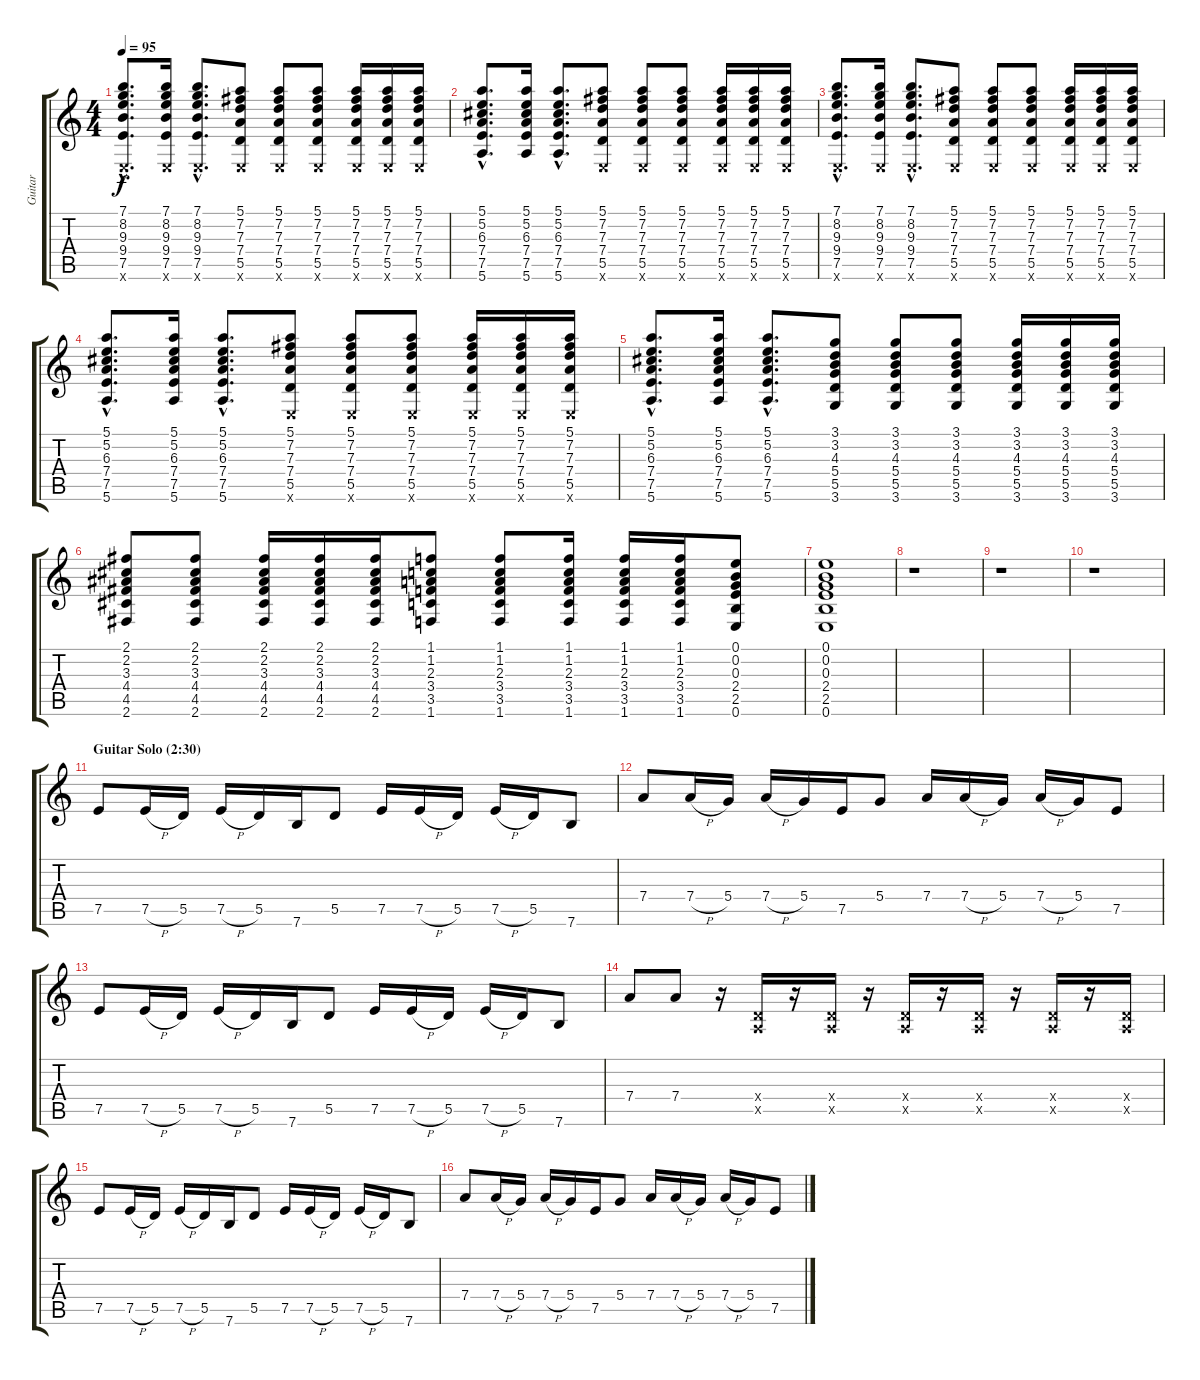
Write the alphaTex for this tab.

\track ("Guitar" "Guitar") {instrument acousticguitarnylon}
\staff {score tabs}
\tuning (E4 B3 G3 D3 A2 E2) {hide}
\ts (4 4)
\tempo 95
\clef g2
\ks c
(7.1{hac} 8.2{hac} 9.3{hac} 9.4{hac} 7.5{hac} 0.6{hac x}).8{d dy f} (7.1 8.2 9.3 9.4 7.5 0.6{x}).16 (7.1{hac} 8.2{hac} 9.3{hac} 9.4{hac} 7.5{hac} 0.6{hac x}).8{d} (5.1 7.2 7.3 7.4 5.5 0.6{x}).8 (5.1 7.2 7.3 7.4 5.5 0.6{x}).8 (5.1 7.2 7.3 7.4 5.5 0.6{x}).8 (5.1 7.2 7.3 7.4 5.5 0.6{x}).16 (5.1 7.2 7.3 7.4 5.5 0.6{x}).16 (5.1 7.2 7.3 7.4 5.5 0.6{x}).16 |
(5.1{hac} 5.2{hac} 6.3{hac} 7.4{hac} 7.5{hac} 5.6{hac}).8{d} (5.1 5.2 6.3 7.4 7.5 5.6).16 (5.1{hac} 5.2{hac} 6.3{hac} 7.4{hac} 7.5{hac} 5.6{hac}).8{d} (5.1 7.2 7.3 7.4 5.5 0.6{x}).8 (5.1 7.2 7.3 7.4 5.5 0.6{x}).8 (5.1 7.2 7.3 7.4 5.5 0.6{x}).8 (5.1 7.2 7.3 7.4 5.5 0.6{x}).16 (5.1 7.2 7.3 7.4 5.5 0.6{x}).16 (5.1 7.2 7.3 7.4 5.5 0.6{x}).16 |
(7.1{hac} 8.2{hac} 9.3{hac} 9.4{hac} 7.5{hac} 0.6{hac x}).8{d} (7.1 8.2 9.3 9.4 7.5 0.6{x}).16 (7.1{hac} 8.2{hac} 9.3{hac} 9.4{hac} 7.5{hac} 0.6{hac x}).8{d} (5.1 7.2 7.3 7.4 5.5 0.6{x}).8 (5.1 7.2 7.3 7.4 5.5 0.6{x}).8 (5.1 7.2 7.3 7.4 5.5 0.6{x}).8 (5.1 7.2 7.3 7.4 5.5 0.6{x}).16 (5.1 7.2 7.3 7.4 5.5 0.6{x}).16 (5.1 7.2 7.3 7.4 5.5 0.6{x}).16 |
(5.1{hac} 5.2{hac} 6.3{hac} 7.4{hac} 7.5{hac} 5.6{hac}).8{d} (5.1 5.2 6.3 7.4 7.5 5.6).16 (5.1{hac} 5.2{hac} 6.3{hac} 7.4{hac} 7.5{hac} 5.6{hac}).8{d} (5.1 7.2 7.3 7.4 5.5 0.6{x}).8 (5.1 7.2 7.3 7.4 5.5 0.6{x}).8 (5.1 7.2 7.3 7.4 5.5 0.6{x}).8 (5.1 7.2 7.3 7.4 5.5 0.6{x}).16 (5.1 7.2 7.3 7.4 5.5 0.6{x}).16 (5.1 7.2 7.3 7.4 5.5 0.6{x}).16 |
(5.1{hac} 5.2{hac} 6.3{hac} 7.4{hac} 7.5{hac} 5.6{hac}).8{d} (5.1 5.2 6.3 7.4 7.5 5.6).16 (5.1{hac} 5.2{hac} 6.3{hac} 7.4{hac} 7.5{hac} 5.6{hac}).8{d} (3.1 3.2 4.3 5.4 5.5 3.6).8 (3.1 3.2 4.3 5.4 5.5 3.6).8 (3.1 3.2 4.3 5.4 5.5 3.6).8 (3.1 3.2 4.3 5.4 5.5 3.6).16 (3.1 3.2 4.3 5.4 5.5 3.6).16 (3.1 3.2 4.3 5.4 5.5 3.6).16 |
(2.1 2.2 3.3 4.4 4.5 2.6).8 (2.1 2.2 3.3 4.4 4.5 2.6).8 (2.1 2.2 3.3 4.4 4.5 2.6).16 (2.1 2.2 3.3 4.4 4.5 2.6).16 (2.1 2.2 3.3 4.4 4.5 2.6).16 (1.1 1.2 2.3 3.4 3.5 1.6).8 (1.1 1.2 2.3 3.4 3.5 1.6).8 (1.1 1.2 2.3 3.4 3.5 1.6).16 (1.1 1.2 2.3 3.4 3.5 1.6).16 (1.1 1.2 2.3 3.4 3.5 1.6).16 (0.1 0.2 0.3 2.4 2.5 0.6).8 |
(0.1 0.2 0.3 2.4 2.5 0.6).1 |
r.1 |
r.1 |
r.1 |
\section ("" "Guitar Solo (2:30)")
7.5.8{volume 12} 7.5{h}.16 5.5.16 7.5{h}.16 5.5.16 7.6.16 5.5.8 7.5.16 7.5{h}.16 5.5.16 7.5{h}.16 5.5.16 7.6.8 |
7.4.8 7.4{h}.16 5.4.16 7.4{h}.16 5.4.16 7.5.16 5.4.8 7.4.16 7.4{h}.16 5.4.16 7.4{h}.16 5.4.16 7.5.8 |
7.5.8 7.5{h}.16 5.5.16 7.5{h}.16 5.5.16 7.6.16 5.5.8 7.5.16 7.5{h}.16 5.5.16 7.5{h}.16 5.5.16 7.6.8 |
7.4.8 7.4.8 r.16 (0.4{x} 0.5{x}).16 r.16 (0.4{x} 0.5{x}).16 r.16 (0.4{x} 0.5{x}).16 r.16 (0.4{x} 0.5{x}).16 r.16 (0.4{x} 0.5{x}).16 r.16 (0.4{x} 0.5{x}).16 |
7.5.8 7.5{h}.16 5.5.16 7.5{h}.16 5.5.16 7.6.16 5.5.8 7.5.16 7.5{h}.16 5.5.16 7.5{h}.16 5.5.16 7.6.8 |
7.4.8 7.4{h}.16 5.4.16 7.4{h}.16 5.4.16 7.5.16 5.4.8 7.4.16 7.4{h}.16 5.4.16 7.4{h}.16 5.4.16 7.5.8
